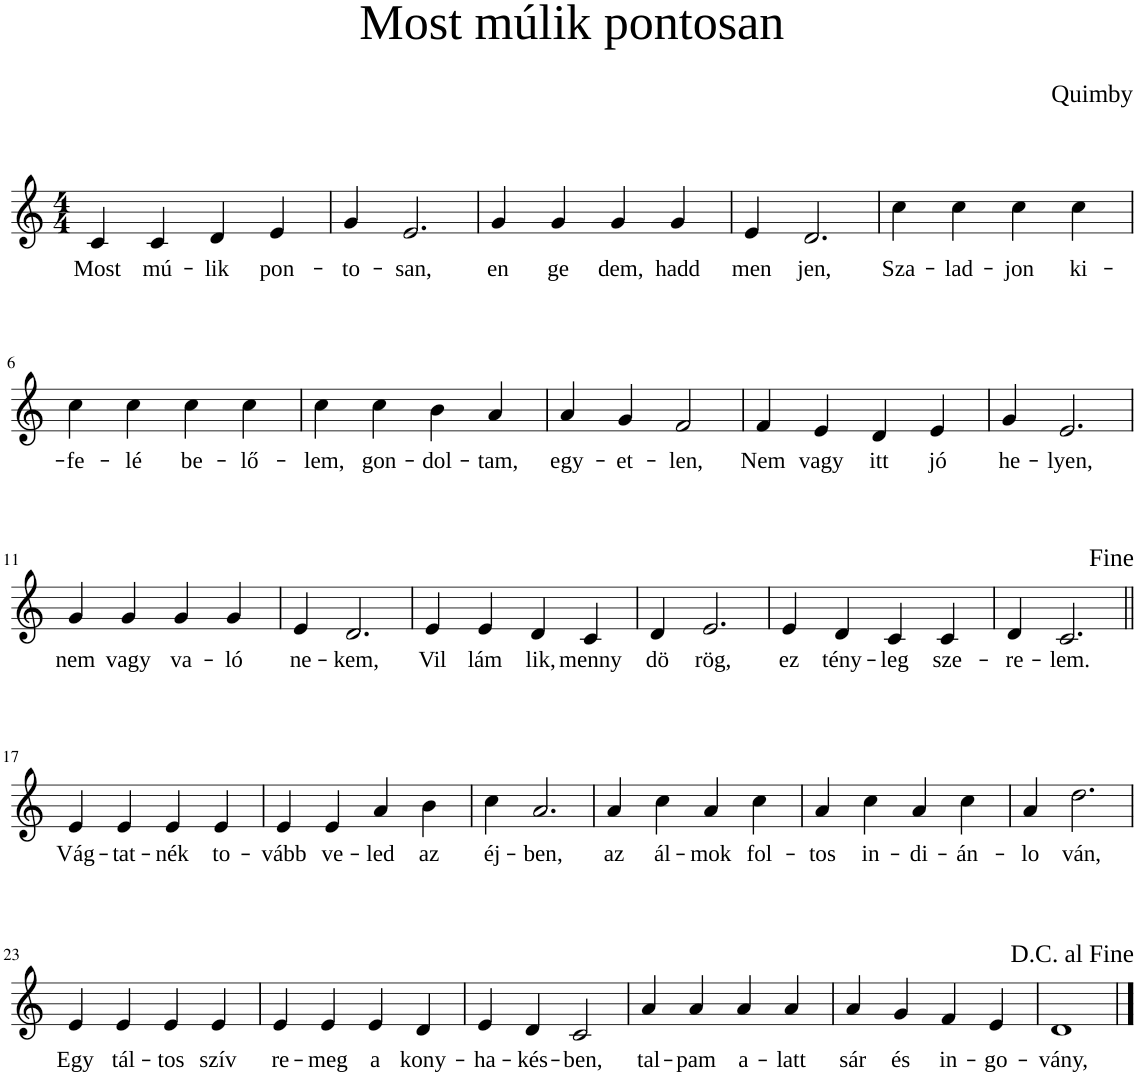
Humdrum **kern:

**kern	**text
*part1	*part1
*staff1	*staff1
*I"Choir	*
*I'Ch	*
*clefG2	*
*k[]	*
*M4/4	*
=1	=1
!	!LO:LY:b
4c/	Most
!	!LO:LY:b
4c/	mú-
!	!LO:LY:b
4d/	-lik
!	!LO:LY:b
4e/	pon-
=2	=2
!	!LO:LY:b
4g/	-to-
!	!LO:LY:b
2.e/	-san,
=3	=3
!	!LO:LY:b
4g/	en
!	!LO:LY:b
4g/	ge
!	!LO:LY:b
4g/	dem,
!	!LO:LY:b
4g/	hadd
=4	=4
!	!LO:LY:b
4e/	men
!	!LO:LY:b
2.d/	jen,
=5	=5
!	!LO:LY:b
4cc\	Sza-
!	!LO:LY:b
4cc\	-lad-
!	!LO:LY:b
4cc\	-jon
!	!LO:LY:b
4cc\	ki-
!!LO:LB:g=z
=6	=6
!	!LO:LY:b
4cc\	-fe-
!	!LO:LY:b
4cc\	-lé
!	!LO:LY:b
4cc\	be-
!	!LO:LY:b
4cc\	-lő-
=7	=7
!	!LO:LY:b
4cc\	-lem,
!	!LO:LY:b
4cc\	gon-
!	!LO:LY:b
4b\	dol-
!	!LO:LY:b
4a/	-tam,
=8	=8
!	!LO:LY:b
4a/	egy-
!	!LO:LY:b
4g/	-et-
!	!LO:LY:b
2f/	-len,
=9	=9
!	!LO:LY:b
4f/	Nem
!	!LO:LY:b
4e/	vagy
!	!LO:LY:b
4d/	itt
!	!LO:LY:b
4e/	jó
=10	=10
!	!LO:LY:b
4g/	he-
!	!LO:LY:b
2.e/	-lyen,
!!LO:LB:g=z
=11	=11
!	!LO:LY:b
4g/	nem
!	!LO:LY:b
4g/	vagy
!	!LO:LY:b
4g/	va-
!	!LO:LY:b
4g/	ló
=12	=12
!	!LO:LY:b
4e/	ne-
!	!LO:LY:b
2.d/	-kem,
=13	=13
!	!LO:LY:b
4e/	Vil
!	!LO:LY:b
4e/	lám
!	!LO:LY:b
4d/	lik,
!	!LO:LY:b
4c/	menny
=14	=14
!	!LO:LY:b
4d/	dö
!	!LO:LY:b
2.e/	rög,
=15	=15
!	!LO:LY:b
4e/	ez
!	!LO:LY:b
4d/	tény-
!	!LO:LY:b
4c/	-leg
!	!LO:LY:b
4c/	sze-
=16	=16
!	!LO:LY:b
4d/	-re-
!	!LO:LY:b
2.c/	-lem.
!LO:TX:a:t=<font face="Times New Roman"/>Fine	!
!!LO:LB:g=z
=17||	=17||
!	!LO:LY:b
4e/	Vág-
!	!LO:LY:b
4e/	-tat-
!	!LO:LY:b
4e/	-nék
!	!LO:LY:b
4e/	to-
=18	=18
!	!LO:LY:b
4e/	-vább
!	!LO:LY:b
4e/	ve-
!	!LO:LY:b
4a/	-led
!	!LO:LY:b
4b\	az
=19	=19
!	!LO:LY:b
4cc\	éj-
!	!LO:LY:b
2.a/	-ben,
=20	=20
!	!LO:LY:b
4a/	az
!	!LO:LY:b
4cc\	ál-
!	!LO:LY:b
4a/	-mok
!	!LO:LY:b
4cc\	fol-
=21	=21
!	!LO:LY:b
4a/	-tos
!	!LO:LY:b
4cc\	in-
!	!LO:LY:b
4a/	-di-
!	!LO:LY:b
4cc\	án-
=22	=22
!	!LO:LY:b
4a/	-lo
!	!LO:LY:b
2.dd\	ván,
!!LO:LB:g=z
=23	=23
!	!LO:LY:b
4e/	Egy
!	!LO:LY:b
4e/	tál-
!	!LO:LY:b
4e/	-tos
!	!LO:LY:b
4e/	szív
=24	=24
!	!LO:LY:b
4e/	re-
!	!LO:LY:b
4e/	-meg
!	!LO:LY:b
4e/	a
!	!LO:LY:b
4d/	kony-
=25	=25
!	!LO:LY:b
4e/	-ha-
!	!LO:LY:b
4d/	-kés-
!	!LO:LY:b
2c/	-ben,
=26	=26
!	!LO:LY:b
4a/	tal-
!	!LO:LY:b
4a/	-pam
!	!LO:LY:b
4a/	a-
!	!LO:LY:b
4a/	-latt
=27	=27
!	!LO:LY:b
4a/	sár
!	!LO:LY:b
4g/	és
!	!LO:LY:b
4f/	in-
!	!LO:LY:b
4e/	-go-
=28	=28
!	!LO:LY:b
1d	-vány,
!LO:TX:a:t=<font face="Times New Roman"/>D.C. al Fine	!
==	==
*-	*-
